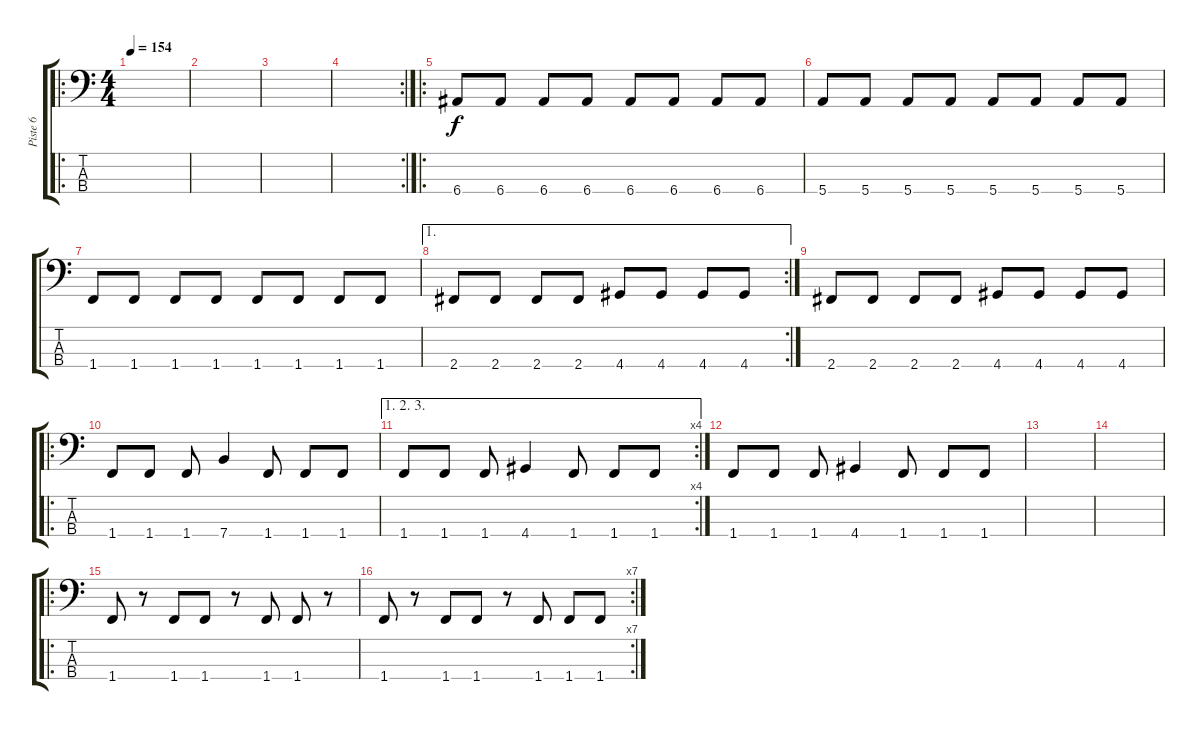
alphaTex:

\track ("Piste 6" "Piste 6") {instrument electricbassfinger}
\staff {score tabs}
\tuning (G2 D2 A1 E1) {hide}
\ro
\ts (4 4)
\tempo 154
\clef f4
\ks c
|
|
|
\rc 2
|
\ro
6.4.8 6.4.8 6.4.8 6.4.8 6.4.8 6.4.8 6.4.8 6.4.8 |
5.4.8 5.4.8 5.4.8 5.4.8 5.4.8 5.4.8 5.4.8 5.4.8 |
1.4.8 1.4.8 1.4.8 1.4.8 1.4.8 1.4.8 1.4.8 1.4.8 |
\ae 1
\rc 2
2.4.8 2.4.8 2.4.8 2.4.8 4.4.8 4.4.8 4.4.8 4.4.8 |
2.4.8 2.4.8 2.4.8 2.4.8 4.4.8 4.4.8 4.4.8 4.4.8 |
\ro
1.4.8 1.4.8 1.4.8 7.4.4 1.4.8 1.4.8 1.4.8 |
\ae (1 2 3)
\rc 4
1.4.8 1.4.8 1.4.8 4.4.4 1.4.8 1.4.8 1.4.8 |
1.4.8 1.4.8 1.4.8 4.4.4 1.4.8 1.4.8 1.4.8 |
|
|
\ro
1.4.8 r.8 1.4.8 1.4.8 r.8 1.4.8 1.4.8 r.8 |
\rc 7
1.4.8 r.8 1.4.8 1.4.8 r.8 1.4.8 1.4.8 1.4.8
